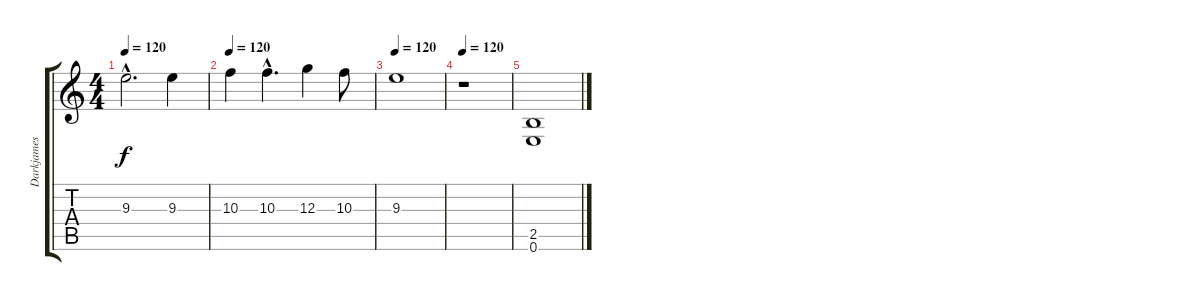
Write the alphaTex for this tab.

\track ("Darkjames solo" "Darkjames ") {instrument distortionguitar}
\staff {score tabs}
\tuning (E4 B3 G3 D3 A2 E2) {hide}
\ts (4 4)
\tempo 120
\clef g2
\ks c
9.3{hac}.2{d dy f} 9.3.4 |
\tempo 120
10.3.4 10.3{hac}.4{d} 12.3.4 10.3.8 |
\tempo 120
9.3.1 |
\tempo 120
r.1 |
(2.5 0.6).1
